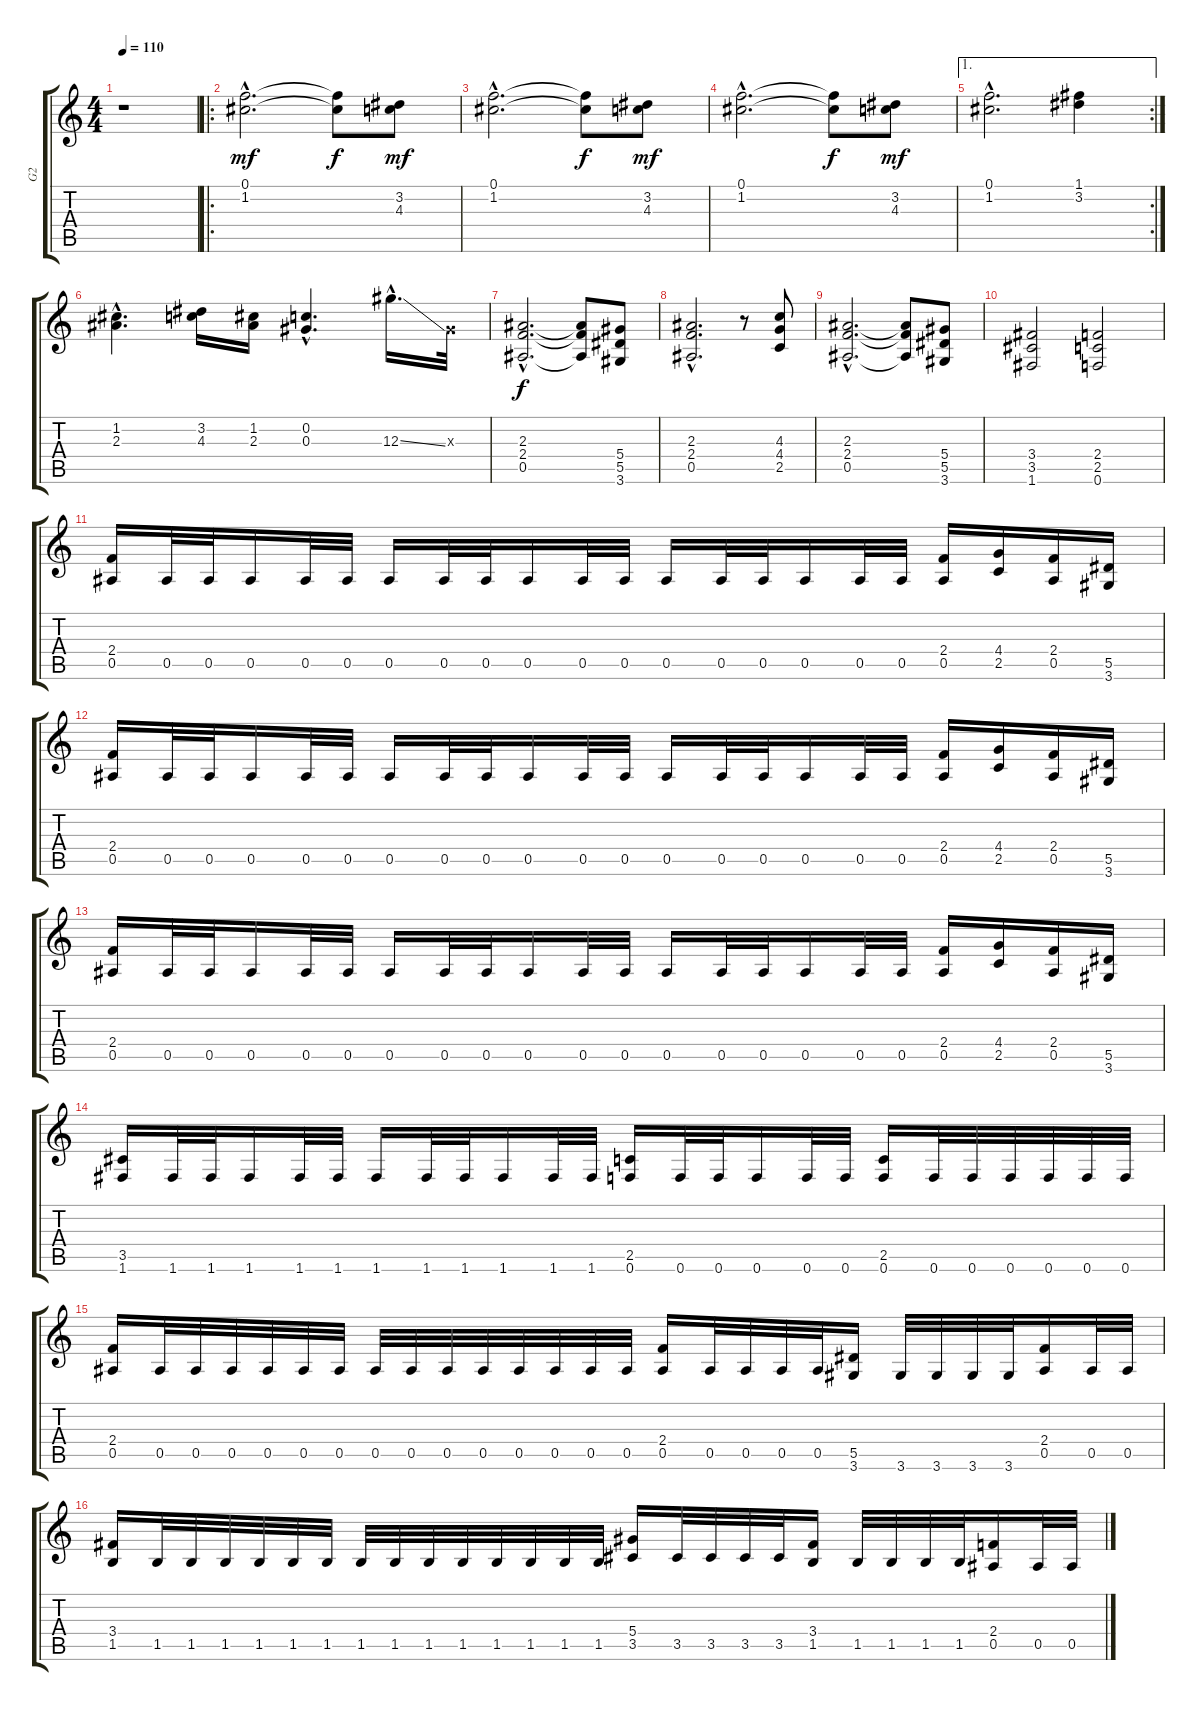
\track ("G2" "G2") {instrument distortionguitar}
\staff {score tabs}
\tuning (F4 C4 Ab3 Eb3 Bb2 F2) {hide}
\ts (4 4)
\tempo 110
\clef g2
\ks c
r.1{dy f} |
\ro
(0.1{hac} 1.2{hac}).2{d dy mf} (0.1{t} 1.2{t}).8{dy f} (3.2 4.3).8{dy mf} |
(0.1{hac} 1.2{hac}).2{d} (0.1{t} 1.2{t}).8{dy f} (3.2 4.3).8{dy mf} |
(0.1{hac} 1.2{hac}).2{d} (0.1{t} 1.2{t}).8{dy f} (3.2 4.3).8{dy mf} |
\ae 1
\rc 2
(0.1{hac} 1.2{hac}).2{d} (1.1 3.2).4 |
(1.2{hac} 2.3{hac}).4{d} (3.2 4.3).16 (1.2 2.3).16 (0.2{hac} 0.3{hac}).4{d} 12.3{ss hac}.16{d} 0.3{x}.32 |
(2.3{hac} 2.4{hac} 0.5{hac}).2{d dy f} (2.3{t} 2.4{t} 0.5{t}).8 (5.4 5.5 3.6).8 |
(2.3{hac} 2.4{hac} 0.5{hac}).2{d} r.8 (4.3 4.4 2.5).8 |
(2.3{hac} 2.4{hac} 0.5{hac}).2{d} (2.3{t} 2.4{t} 0.5{t}).8 (5.4 5.5 3.6).8 |
(3.4 3.5 1.6).2 (2.4 2.5 0.6).2 |
(2.4 0.5).16 0.5.32 0.5.32 0.5.16 0.5.32 0.5.32 0.5.16 0.5.32 0.5.32 0.5.16 0.5.32 0.5.32 0.5.16 0.5.32 0.5.32 0.5.16 0.5.32 0.5.32 (2.4 0.5).16 (4.4 2.5).16 (2.4 0.5).16 (5.5 3.6).16 |
(2.4 0.5).16 0.5.32 0.5.32 0.5.16 0.5.32 0.5.32 0.5.16 0.5.32 0.5.32 0.5.16 0.5.32 0.5.32 0.5.16 0.5.32 0.5.32 0.5.16 0.5.32 0.5.32 (2.4 0.5).16 (4.4 2.5).16 (2.4 0.5).16 (5.5 3.6).16 |
(2.4 0.5).16 0.5.32 0.5.32 0.5.16 0.5.32 0.5.32 0.5.16 0.5.32 0.5.32 0.5.16 0.5.32 0.5.32 0.5.16 0.5.32 0.5.32 0.5.16 0.5.32 0.5.32 (2.4 0.5).16 (4.4 2.5).16 (2.4 0.5).16 (5.5 3.6).16 |
(3.5 1.6).16 1.6.32 1.6.32 1.6.16 1.6.32 1.6.32 1.6.16 1.6.32 1.6.32 1.6.16 1.6.32 1.6.32 (2.5 0.6).16 0.6.32 0.6.32 0.6.16 0.6.32 0.6.32 (2.5 0.6).16 0.6.32 0.6.32 0.6.32 0.6.32 0.6.32 0.6.32 |
\section ("" "")
(2.4 0.5).16 0.5.32 0.5.32 0.5.32 0.5.32 0.5.32 0.5.32 0.5.32 0.5.32 0.5.32 0.5.32 0.5.32 0.5.32 0.5.32 0.5.32 (2.4 0.5).16 0.5.32 0.5.32 0.5.32 0.5.32 (5.5 3.6).16 3.6.32 3.6.32 3.6.32 3.6.32 (2.4 0.5).16 0.5.32 0.5.32 |
(3.4 1.5).16 1.5.32 1.5.32 1.5.32 1.5.32 1.5.32 1.5.32 1.5.32 1.5.32 1.5.32 1.5.32 1.5.32 1.5.32 1.5.32 1.5.32 (5.4 3.5).16 3.5.32 3.5.32 3.5.32 3.5.32 (3.4 1.5).16 1.5.32 1.5.32 1.5.32 1.5.32 (2.4 0.5).16 0.5.32 0.5.32
